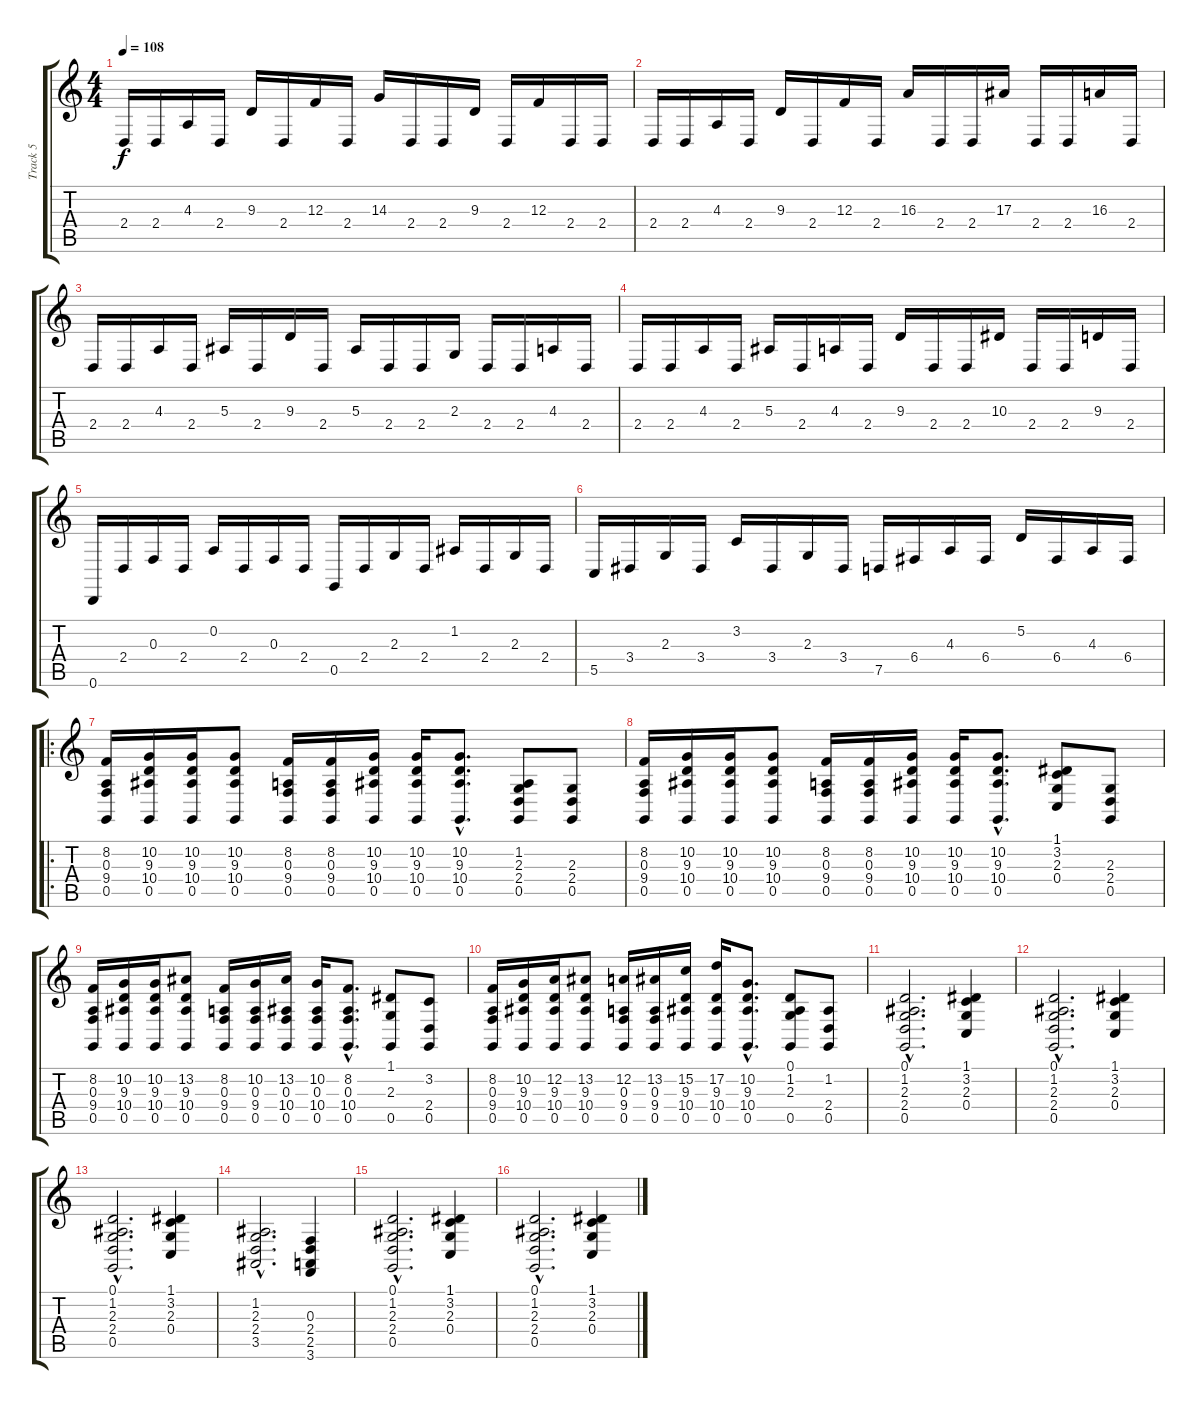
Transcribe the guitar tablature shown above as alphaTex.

\track ("Track 5" "Track 5") {instrument harpsichord}
\staff {score tabs}
\tuning (D4 A3 F3 C3 G2 D2) {hide}
\ts (4 4)
\tempo 108
\clef g2
\ks c
2.4.16{dy f volume 14 instrument harpsichord} 2.4.16 4.3.16 2.4.16 9.3.16 2.4.16 12.3.16 2.4.16 14.3.16 2.4.16 2.4.16 9.3.16 2.4.16 12.3.16 2.4.16 2.4.16 |
2.4.16{volume 14 instrument harpsichord} 2.4.16 4.3.16 2.4.16 9.3.16 2.4.16 12.3.16 2.4.16 16.3.16 2.4.16 2.4.16 17.3.16 2.4.16 2.4.16 16.3.16 2.4.16 |
2.4.16 2.4.16 4.3.16 2.4.16 5.3.16 2.4.16 9.3.16 2.4.16 5.3.16 2.4.16 2.4.16 2.3.16 2.4.16 2.4.16 4.3.16 2.4.16 |
2.4.16 2.4.16 4.3.16 2.4.16 5.3.16 2.4.16 4.3.16 2.4.16 9.3.16 2.4.16 2.4.16 10.3.16 2.4.16 2.4.16 9.3.16 2.4.16 |
0.6.16 2.4.16 0.3.16 2.4.16 0.2.16 2.4.16 0.3.16 2.4.16 0.5.16 2.4.16 2.3.16 2.4.16 1.2.16 2.4.16 2.3.16 2.4.16 |
5.5.16 3.4.16 2.3.16 3.4.16 3.2.16 3.4.16 2.3.16 3.4.16 7.5.16 6.4.16 4.3.16 6.4.16 5.2.16 6.4.16 4.3.16 6.4.16 |
\ro
(8.2 0.3 9.4 0.5).16 (10.2 9.3 10.4 0.5).16 (10.2 9.3 10.4 0.5).16 (10.2 9.3 10.4 0.5).8 (8.2 0.3 9.4 0.5).16 (8.2 0.3 9.4 0.5).16 (10.2 9.3 10.4 0.5).16 (10.2 9.3 10.4 0.5).16 (10.2{hac} 9.3{hac} 10.4{hac} 0.5{hac}).8{d} (1.2 2.3 2.4 0.5).8 (2.3 2.4 0.5).8 |
(8.2 0.3 9.4 0.5).16 (10.2 9.3 10.4 0.5).16 (10.2 9.3 10.4 0.5).16 (10.2 9.3 10.4 0.5).8 (8.2 0.3 9.4 0.5).16 (8.2 0.3 9.4 0.5).16 (10.2 9.3 10.4 0.5).16 (10.2 9.3 10.4 0.5).16 (10.2{hac} 9.3{hac} 10.4{hac} 0.5{hac}).8{d} (1.1 3.2 2.3 0.4).8 (2.3 2.4 0.5).8 |
(8.2 0.3 9.4 0.5).16 (10.2 9.3 10.4 0.5).16 (10.2 9.3 10.4 0.5).16 (13.2 9.3 10.4 0.5).8 (8.2 0.3 9.4 0.5).16 (10.2 0.3 9.4 0.5).16 (13.2 0.3 10.4 0.5).16 (10.2 0.3 10.4 0.5).16 (8.2{hac} 0.3{hac} 10.4{hac} 0.5{hac}).8{d} (1.1 2.3 0.5).8 (3.2 2.4 0.5).8 |
(8.2 0.3 9.4 0.5).16 (10.2 9.3 10.4 0.5).16 (12.2 9.3 10.4 0.5).16 (13.2 9.3 10.4 0.5).8 (12.2 0.3 9.4 0.5).16 (13.2 0.3 9.4 0.5).16 (15.2 9.3 10.4 0.5).16 (17.2 9.3 10.4 0.5).16 (10.2{hac} 9.3{hac} 10.4{hac} 0.5{hac}).8{d} (0.1 1.2 2.3 0.5).8 (1.2 2.4 0.5).8 |
(0.1{hac} 1.2{hac} 2.3{hac} 2.4{hac} 0.5{hac}).2{d} (1.1 3.2 2.3 0.4).4 |
(0.1{hac} 1.2{hac} 2.3{hac} 2.4{hac} 0.5{hac}).2{d} (1.1 3.2 2.3 0.4).4 |
(0.1{hac} 1.2{hac} 2.3{hac} 2.4{hac} 0.5{hac}).2{d} (1.1 3.2 2.3 0.4).4 |
(1.2{hac} 2.3{hac} 2.4{hac} 3.5{hac}).2{d} (0.3 2.4 2.5 3.6).4 |
(0.1{hac} 1.2{hac} 2.3{hac} 2.4{hac} 0.5{hac}).2{d} (1.1 3.2 2.3 0.4).4 |
(0.1{hac} 1.2{hac} 2.3{hac} 2.4{hac} 0.5{hac}).2{d} (1.1 3.2 2.3 0.4).4
